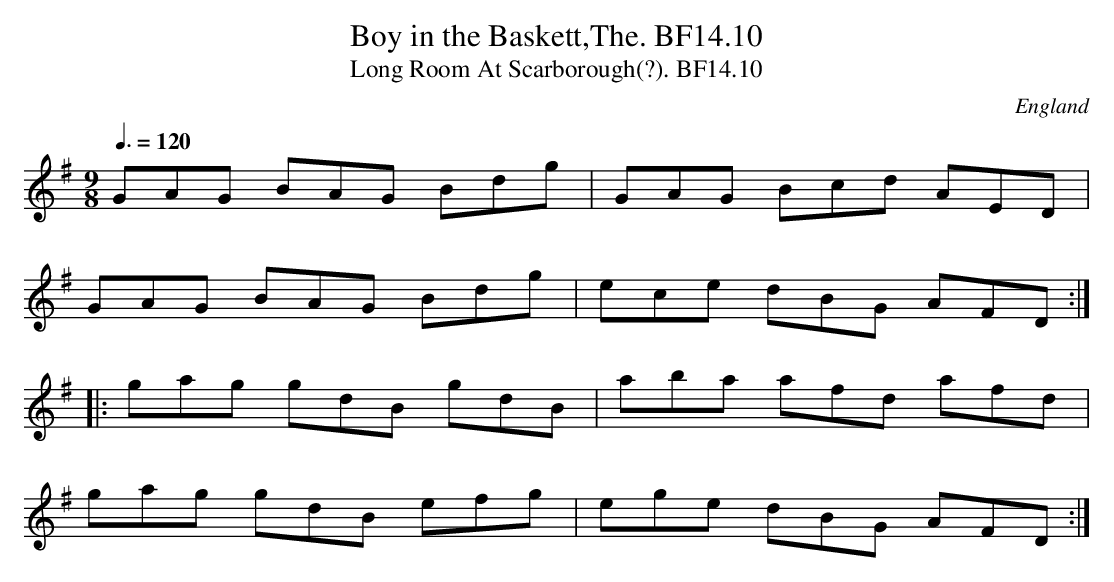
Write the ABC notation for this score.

X:1
T:Boy in the Baskett,The. BF14.10
T:Long Room At Scarborough(?). BF14.10
M:9/8
L:1/8
Q:3/8=120
O:England
K:G major
GAG BAG Bdg|GAG Bcd AED|!
GAG BAG Bdg|ece dBG AFD:|!
|:gag gdB gdB|aba afd afd|!
gag gdB efg|ege dBG AFD:|
